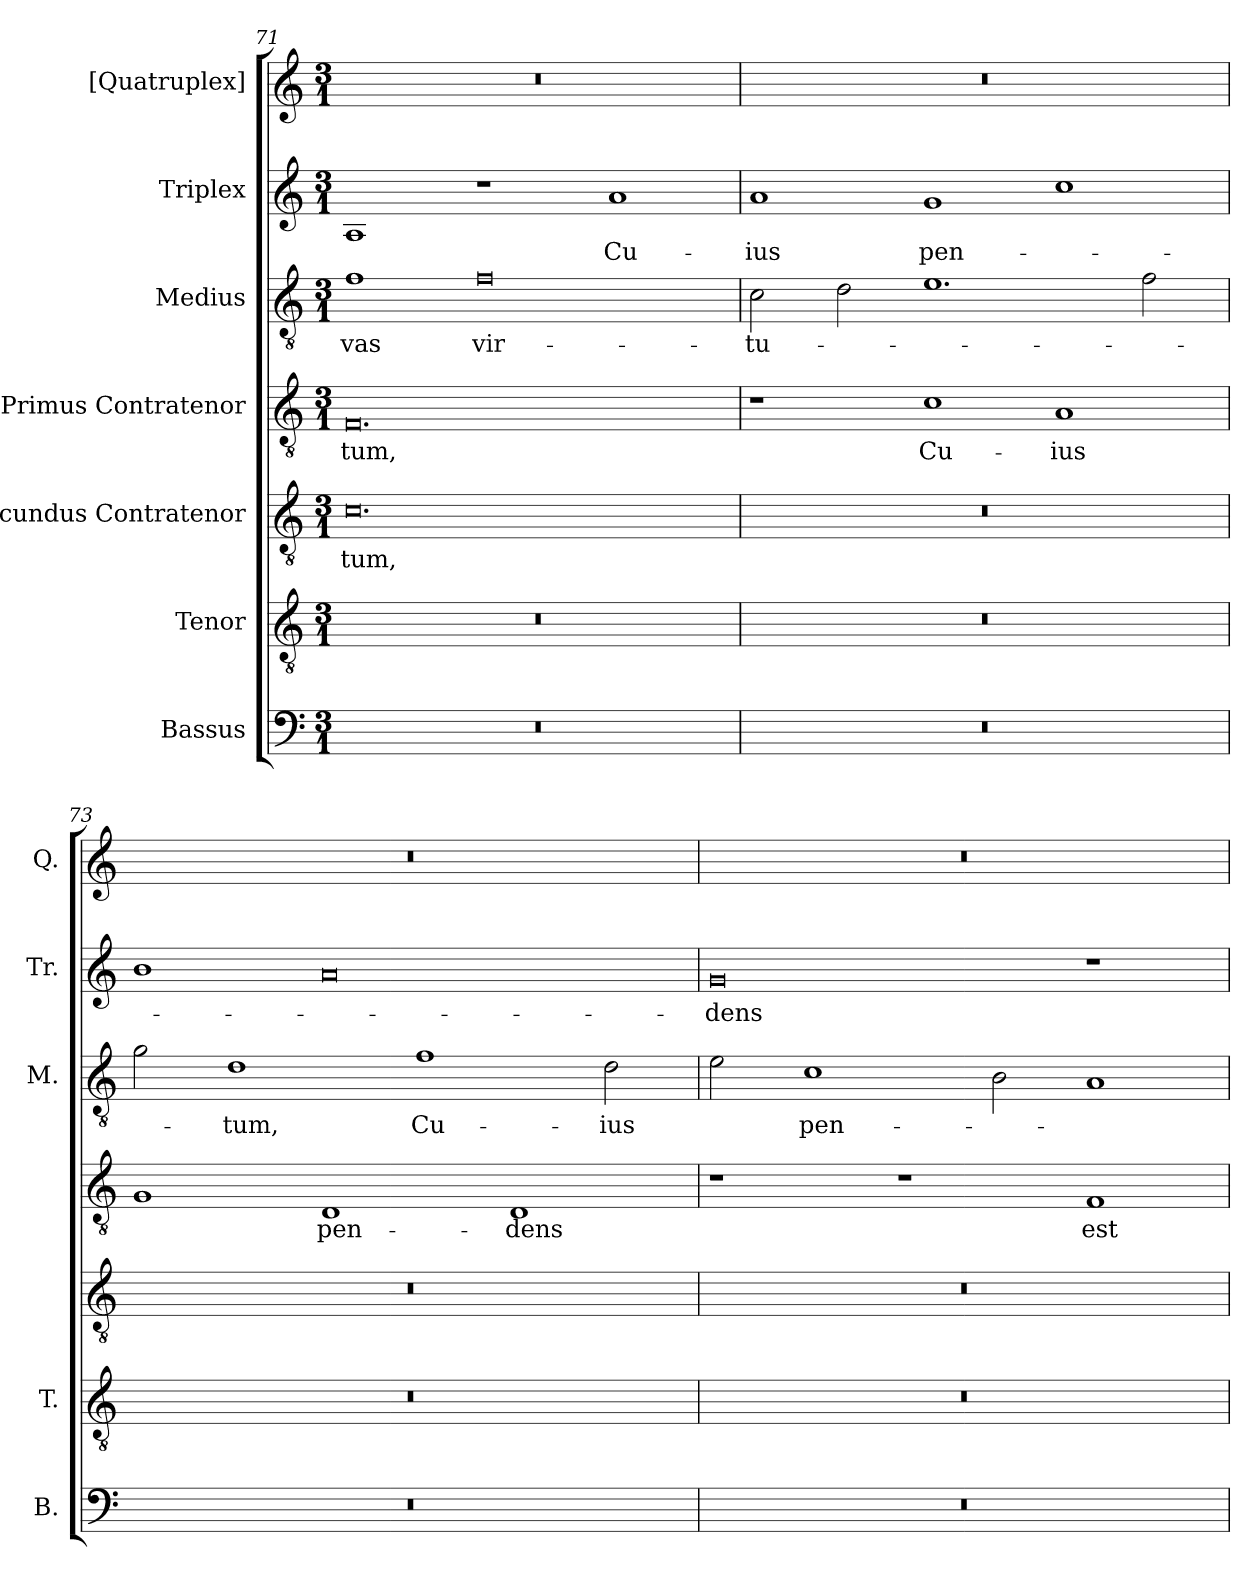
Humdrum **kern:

**kern	**kern	**kern	**text	**kern	**text	**kern	**text	**kern	**text	**kern
*part7	*part6	*part5	*part5	*part4	*part4	*part3	*part3	*part2	*part2	*part1
*staff7	*staff6	*staff5	*staff5	*staff4	*staff4	*staff3	*staff3	*staff2	*staff2	*staff1
*I"Bassus	*I"Tenor	*I"Secundus Contratenor	*	*I"Primus Contratenor	*	*I"Medius	*	*I"Triplex	*	*I"[Quatruplex]
*I'B.	*I'T.	*	*	*	*	*I'M.	*	*I'Tr.	*	*I'Q.
!!LO:LB:g=z
*clefF4	*clefGv2	*clefGv2	*	*clefGv2	*	*clefGv2	*	*clefG2	*	*clefG2
*	*ITrd7c12	*ITrd7c12	*	*ITrd7c12	*	*ITrd7c12	*	*	*	*
*k[]	*k[]	*k[]	*	*k[]	*	*k[]	*	*k[]	*	*k[]
*C:	*C:	*C:	*	*C:	*	*C:	*	*C:	*	*C:
*M3/1	*M3/1	*M3/1	*	*M3/1	*	*M3/1	*	*M3/1	*	*M3/1
=71	=71	=71	=71	=71	=71	=71	=71	=71	=71	=71
!LO:N:vis=1	!LO:N:vis=1	!	!	!	!	!	!	!	!	!
!	!	!	!LO:LY:b:color=#000000	!	!	!	!	!	!	!
!	!	!	!	!	!LO:LY:b:color=#000000	!	!	!	!	!
!	!	!	!	!	!	!	!LO:LY:b:color=#000000	!	!	!LO:N:vis=1
0.r	0.r	0.Ci	-tum,	0.FFi	-tum,	1Fi	vas	1Ai	.	0.r
!	!	!	!	!	!	!	!LO:LY:b:color=#000000	!	!	!
.	.	.	.	.	.	0Fi	vir-	1r	.	.
!	!	!	!	!	!	!	!	!	!LO:LY:b:color=#000000	!
.	.	.	.	.	.	.	.	1ai	Cu-	.
=72`	=72`	=72`	=72`	=72`	=72`	=72`	=72`	=72`	=72`	=72`
!LO:N:vis=1	!LO:N:vis=1	!LO:N:vis=1	!	!	!	!	!	!	!	!
!	!	!	!	!	!	!	!LO:LY:b:color=#000000	!	!	!
!	!	!	!	!	!	!	!	!	!LO:LY:b:color=#000000	!LO:N:vis=1
0.r	0.r	0.r	.	1r	.	2Ci\	-tu-	1ai	-ius	0.r
.	.	.	.	.	.	2Di\	.	.	.	.
!	!	!	!	!	!LO:LY:b:color=#000000	!	!	!	!	!
!	!	!	!	!	!	!	!	!	!LO:LY:b:color=#000000	!
.	.	.	.	1Ci	Cu-	1.Ei	.	1gi	pen-	.
!	!	!	!	!	!LO:LY:b:color=#000000	!	!	!	!	!
.	.	.	.	1AAi	-ius	.	.	1cci	.	.
.	.	.	.	.	.	2Fi\	.	.	.	.
=73`	=73`	=73`	=73`	=73`	=73`	=73`	=73`	=73`	=73`	=73`
!LO:N:vis=1	!LO:N:vis=1	!LO:N:vis=1	!	!	!	!	!	!	!	!LO:N:vis=1
0.r	0.r	0.r	.	1GGi	.	2Gi\	.	1bi	.	0.r
!	!	!	!	!	!	!	!LO:LY:b:color=#000000	!	!	!
.	.	.	.	.	.	1Di	-tum,	.	.	.
!	!	!	!	!	!LO:LY:b:color=#000000	!	!	!	!	!
.	.	.	.	1DDi	pen-	.	.	0ai	.	.
!	!	!	!	!	!	!	!LO:LY:b:color=#000000	!	!	!
.	.	.	.	.	.	1Fi	Cu-	.	.	.
!	!	!	!	!	!LO:LY:b:color=#000000	!	!	!	!	!
.	.	.	.	1DDi	-dens	.	.	.	.	.
!	!	!	!	!	!	!	!LO:LY:b:color=#000000	!	!	!
.	.	.	.	.	.	2Di\	-ius	.	.	.
=74`	=74`	=74`	=74`	=74`	=74`	=74`	=74`	=74`	=74`	=74`
!LO:N:vis=1	!LO:N:vis=1	!LO:N:vis=1	!	!	!	!	!	!	!	!
!	!	!	!	!	!	!	!	!	!LO:LY:b:color=#000000	!LO:N:vis=1
0.r	0.r	0.r	.	1r	.	2Ei\	.	0gi	-dens	0.r
!	!	!	!	!	!	!	!LO:LY:b:color=#000000	!	!	!
.	.	.	.	.	.	1Ci	pen-	.	.	.
.	.	.	.	1r	.	.	.	.	.	.
.	.	.	.	.	.	2BBi\	.	.	.	.
!	!	!	!	!	!LO:LY:b:color=#000000	!	!	!	!	!
.	.	.	.	1FFi	est	1AAi	.	1r	.	.
=`	=`	=`	=`	=`	=`	=`	=`	=`	=`	=`
*-	*-	*-	*-	*-	*-	*-	*-	*-	*-	*-
